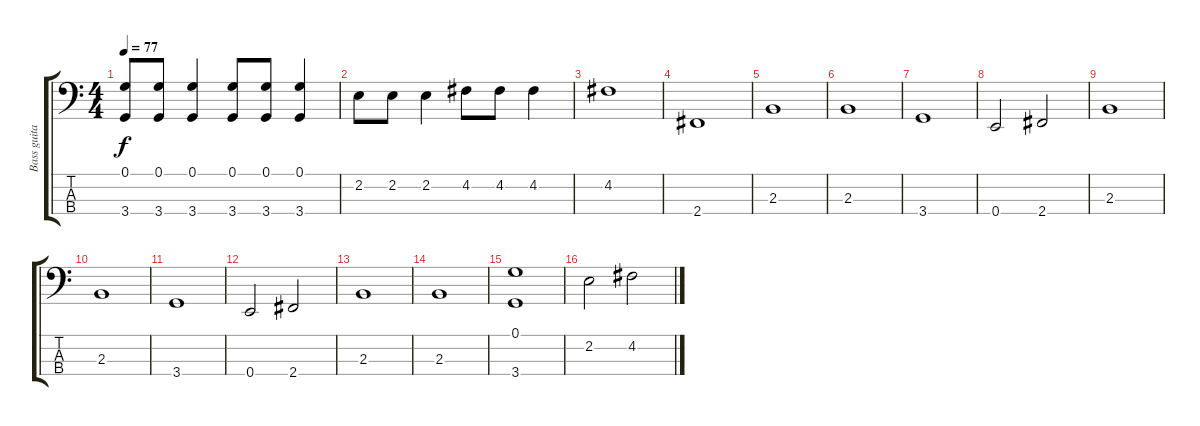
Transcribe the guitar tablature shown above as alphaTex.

\track ("Bass guitar " "Bass guita") {instrument fretlessbass}
\staff {score tabs}
\tuning (G2 D2 A1 E1) {hide}
\ts (4 4)
\tempo 77
\clef f4
\ks c
(0.1 3.4).8{dy f} (0.1 3.4).8 (0.1 3.4).4 (0.1 3.4).8 (0.1 3.4).8 (0.1 3.4).4 |
2.2.8 2.2.8 2.2.4 4.2.8 4.2.8 4.2.4 |
4.2.1 |
2.4.1 |
2.3.1 |
2.3.1 |
3.4.1 |
0.4.2 2.4.2 |
2.3.1 |
2.3.1 |
3.4.1 |
0.4.2 2.4.2 |
2.3.1 |
2.3.1 |
(0.1 3.4).1 |
2.2.2 4.2.2
